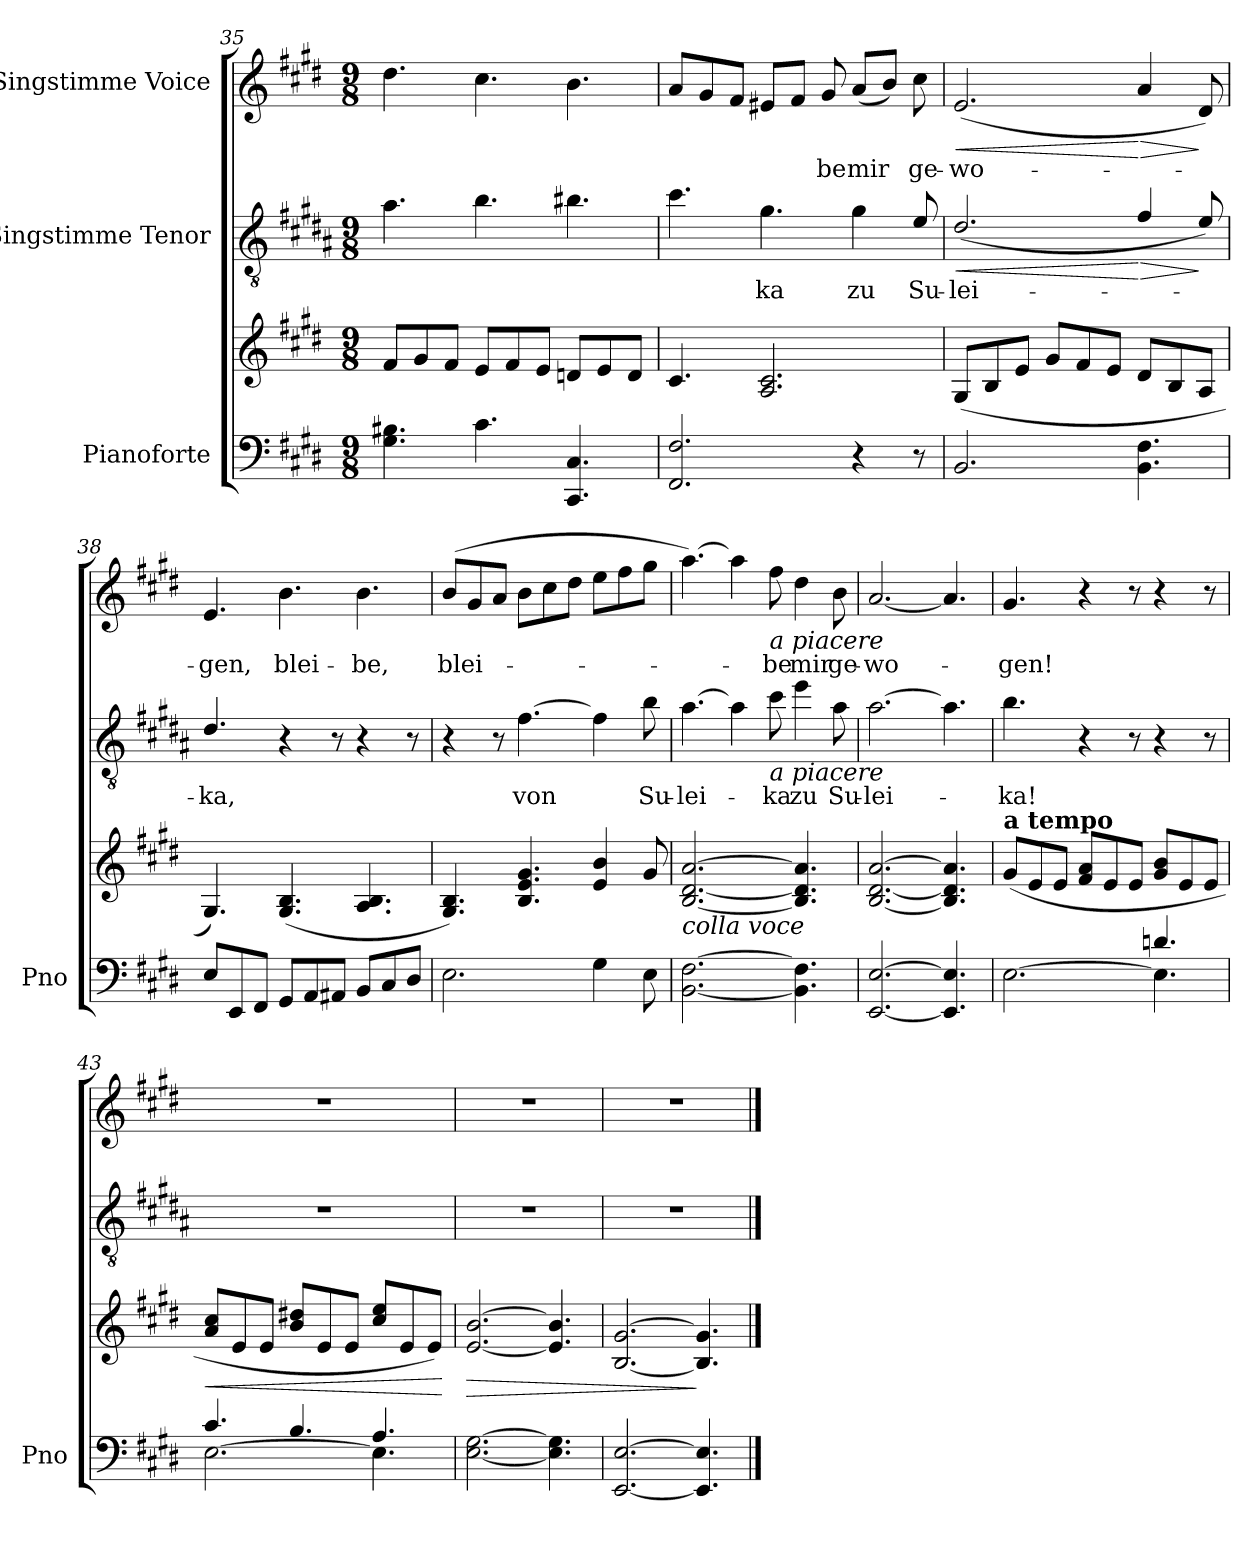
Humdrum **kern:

**kern	**kern	**dynam	**kern	**text	**dynam	**kern	**text	**dynam
*part3	*part3	*part3	*part2	*part2	*part2	*part1	*part1	*part1
*staff4	*staff3	*staff3/4	*staff2	*staff2	*staff2	*staff1	*staff1	*staff1
*I"Pianoforte	*	*	*I"Singstimme Tenor	*	*	*I"Singstimme Voice	*	*
*I'Pno	*	*	*	*	*	*	*	*
*clefF4	*clefG2	*	*clefGv2	*	*	*clefG2	*	*
*	*	*	*ITrd4c7	*	*	*	*	*
*k[f#c#g#d#]	*k[f#c#g#d#]	*	*k[f#c#g#d#]	*	*	*k[f#c#g#d#]	*	*
*M9/8	*M9/8	*	*M9/8	*	*	*M9/8	*	*
=35	=35	=35	=35	=35	=35	=35	=35	=35
4.G#\ 4.B#X\	8f#/L	.	4.d#\	.	.	4.dd#\	.	.
.	8g#/	.	.	.	.	.	.	.
.	8f#/J	.	.	.	.	.	.	.
4.c#\	8e/L	.	4.e\	.	.	4.cc#\	.	.
.	8f#/	.	.	.	.	.	.	.
.	8e/J	.	.	.	.	.	.	.
4.CC#/ 4.C#/	8dn/L	.	4.e#X\	.	.	4.b\	.	.
.	8e/	.	.	.	.	.	.	.
.	8d/J	.	.	.	.	.	.	.
!!LO:PB:g=z
=36	=36	=36	=36	=36	=36	=36	=36	=36
2.FF#/ 2.F#/	4.c#/	.	4.f#\	.	.	8a/L	.	.
.	.	.	.	.	.	8g#/	.	.
.	.	.	.	.	.	8f#/J	.	.
!	!	!	!	!LO:LY:b	!	!	!	!
.	2.A/ 2.c#/	.	4.c#\	-ka	.	8e#X/L	.	.
.	.	.	.	.	.	8f#/J	.	.
!	!	!	!	!	!	!	!LO:LY:b	!
.	.	.	.	.	.	8g#/	-be	.
!	!	!	!	!LO:LY:b	!	!	!LO:LY:b	!
4r	.	.	4c#\	zu	.	(8a/L	mir	.
.	.	.	.	.	.	8b/J)	.	.
!	!	!	!	!LO:LY:b	!	!	!LO:LY:b	!
8r	.	.	8A/	Su-	.	8cc#\	ge-	.
=37	=37	=37	=37	=37	=37	=37	=37	=37
!	!	!	!	!LO:LY:b	!LO:HP:b	!	!LO:LY:b	!LO:HP:b
2.BB/	(8G#/L	.	(<2.G#/	-lei-	<	(2.e/	-wo-	<
.	8B/	.	.	.	.	.	.	.
.	8e/J	.	.	.	.	.	.	.
.	8g#/L	.	.	.	.	.	.	.
.	8f#/	.	.	.	.	.	.	.
.	8e/J	.	.	.	.	.	.	.
!	!	!	!	!	!LO:HP:n=1:b	!	!	!LO:HP:n=1:b
4.BB\ 4.F#\	8d#/L	.	4B/	.	[ >	4a/	.	[ >
.	8B/	.	.	.	.	.	.	.
.	8A/J	.	8A/)	.	]	8d#/)	.	]
!!LO:LB:g=z
=38	=38	=38	=38	=38	=38	=38	=38	=38
!	!	!	!	!LO:LY:b	!	!	!LO:LY:b	!
8E/L	4.G#/)	.	4.G#/	-ka,	.	4.e/	-gen,	.
8EE/	.	.	.	.	.	.	.	.
8FF#/J	.	.	.	.	.	.	.	.
!	!	!	!	!	!	!	!LO:LY:b	!
8GG#/L	(4.G#/ 4.B/	.	4r	.	.	4.b\	blei-	.
8AA/	.	.	.	.	.	.	.	.
8AA#X/J	.	.	8r	.	.	.	.	.
!	!	!	!	!	!	!	!LO:LY:b	!
8BB/L	4.A/ 4.B/	.	4r	.	.	4.b\	-be,	.
8C#/	.	.	.	.	.	.	.	.
8D#/J	.	.	8r	.	.	.	.	.
=39	=39	=39	=39	=39	=39	=39	=39	=39
!	!	!	!	!	!	!	!LO:LY:b	!
2.E\	4.G#/ 4.B/)	.	4r	.	.	(8b/L	blei-	.
.	.	.	.	.	.	8g#/	.	.
.	.	.	8r	.	.	8a/J	.	.
!	!	!	!	!LO:LY:b	!	!	!	!
.	4.B/ 4.e/ 4.g#/	.	[4.B\	von	.	8b\L	.	.
.	.	.	.	.	.	8cc#\	.	.
.	.	.	.	.	.	8dd#\J	.	.
4G#\	4e/ 4b/	.	4B\]	.	.	8ee\L	.	.
.	.	.	.	.	.	8ff#\	.	.
!	!	!	!	!LO:LY:b	!	!	!	!
8E\	8g#/	.	8e\	Su-	.	8gg#\J	.	.
=40	=40	=40	=40	=40	=40	=40	=40	=40
!	!LO:TX:b:i:t=colla voce	!	!	!	!	!	!	!
!	!	!	!	!LO:LY:b	!	!	!	!
[2.BB\ [2.F#\	[2.B/ [>2.d#/ [2.a/	.	[4.d#\	-lei-	.	[4.aa\)	.	.
.	.	.	4d#\]	.	.	4aa\]	.	.
!	!	!	!	!	!	!LO:TX:b:i:t=a piacere	!	!
!	!	!	!LO:TX:b:i:t=a piacere	!	!	!	!	!
!	!	!	!	!LO:LY:b	!	!	!LO:LY:b	!
.	.	.	8f#\	-ka	.	8ff#\	-be	.
!	!	!	!	!LO:LY:b	!	!	!LO:LY:b	!
4.BB\] 4.F#\]	4.B/] 4.d#/] 4.a/]	.	4a\	zu	.	4dd#\	mir	.
!	!	!	!	!LO:LY:b	!	!	!LO:LY:b	!
.	.	.	8d#\	Su-	.	8b\	ge-	.
=41	=41	=41	=41	=41	=41	=41	=41	=41
!	!	!	!	!LO:LY:b	!	!	!LO:LY:b	!
[2.EE/ [2.E/	[2.B/ [>2.d#/ [2.a/	.	[2.d#\	-lei-	.	[2.a/	-wo-	.
4.EE/] 4.E/]	4.B/] 4.d#/] 4.a/]	.	4.d#\]	.	.	4.a/]	.	.
=42	=42	=42	=42	=42	=42	=42	=42	=42
*^	*	*	*	*	*	*	*	*
!	!	!LO:TX:a:B:t=a tempo	!	!	!	!	!	!	!
!	!	!	!	!	!LO:LY:b	!	!	!LO:LY:b	!
[2.E\	2.ryy	(<8g#/L	.	4.e\	-ka!	.	4.g#/	-gen!	.
.	.	8e/	.	.	.	.	.	.	.
.	.	8e/J	.	.	.	.	.	.	.
.	.	8f#/ 8a/L	.	4r	.	.	4r	.	.
.	.	8e/	.	.	.	.	.	.	.
.	.	8e/J	.	8r	.	.	8r	.	.
4.E\]	4.dn/	8g#/ 8b/L	.	4r	.	.	4r	.	.
.	.	8e/	.	.	.	.	.	.	.
.	.	8e/J	.	8r	.	.	8r	.	.
!!LO:LB:g=z
=43	=43	=43	=43	=43	=43	=43	=43	=43	=43
!	!	!	!LO:HP:b	!	!	!	!	!	!
[2.E\	4.c#/	8a/ 8cc#/L	<	8%9r	.	.	8%9r	.	.
.	.	8e/	.	.	.	.	.	.	.
.	.	8e/J	.	.	.	.	.	.	.
.	4.B/	8b/ 8dd#X/L	.	.	.	.	.	.	.
.	.	8e/	.	.	.	.	.	.	.
.	.	8e/J	.	.	.	.	.	.	.
4.E\]	4.A/	8cc#/ 8ee/L	.	.	.	.	.	.	.
.	.	8e/	.	.	.	.	.	.	.
.	.	8e/J)	.	.	.	.	.	.	.
*v	*v	*	*	*	*	*	*	*	*
.	.	[	.	.	.	.	.	.
=44	=44	=44	=44	=44	=44	=44	=44	=44
!	!	!LO:HP:b	!	!	!	!	!	!
[2.E\ [2.G#\	[2.e/ [2.b/	>	8%9r	.	.	8%9r	.	.
4.E\] 4.G#\]	4.e/] 4.b/]	.	.	.	.	.	.	.
=45	=45	=45	=45	=45	=45	=45	=45	=45
[2.EE/ [2.E/	[2.B/ [2.g#/	.	8%9r	.	.	8%9r	.	.
4.EE/] 4.E/]	4.B/] 4.g#/]	]	.	.	.	.	.	.
==	==	==	==	==	==	==	==	==
*-	*-	*-	*-	*-	*-	*-	*-	*-
